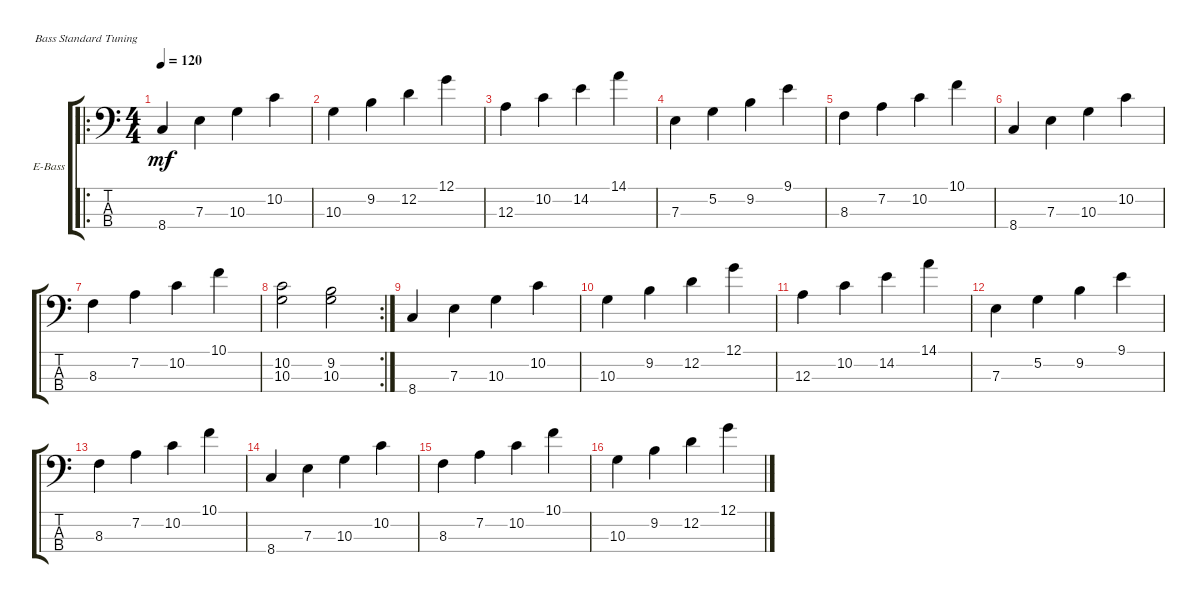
\bracketExtendMode groupsimilarinstruments
\firstSystemTrackNameOrientation horizontal
\otherSystemsTrackNameOrientation horizontal
\track ("Electric Bass" "E-Bass") {instrument electricbassfinger}
\staff {score tabs}
\tuning (G2 D2 A1 E1)
\ro
\ts (4 4)
\tempo 120
\clef f4
\scale
0.373737
\ks c
8.4.4{dy mf} 7.3.4 10.3.4 10.2.4 |
\scale
0.313131 10.3.4 9.2.4 12.2.4 12.1.4 |
\scale
0.333333 12.3.4 10.2.4 14.2.4 14.1.4 |
\scale
0.333333 7.3.4 5.2.4 9.2.4 9.1.4 |
\scale
0.333333 8.3.4 7.2.4 10.2.4 10.1.4 |
\scale
0.322917 8.4.4 7.3.4 10.3.4 10.2.4 |
\scale
0.322917 8.3.4 7.2.4 10.2.4 10.1.4 |
\rc 2
\scale
0.354167 (10.2 10.3).2 (9.2 10.3).2 |
\scale
0.333333 8.4.4 7.3.4 10.3.4 10.2.4 |
\scale
0.333333 10.3.4 9.2.4 12.2.4 12.1.4 |
\scale
0.333333 12.3.4 10.2.4 14.2.4 14.1.4 |
\scale
0.333333 7.3.4 5.2.4 9.2.4 9.1.4 |
\scale
0.333333 8.3.4 7.2.4 10.2.4 10.1.4 |
\scale
0.333333 8.4.4 7.3.4 10.3.4 10.2.4 |
\scale
0.333333 8.3.4 7.2.4 10.2.4 10.1.4 |
\scale
0.333333 10.3.4 9.2.4 12.2.4 12.1.4
